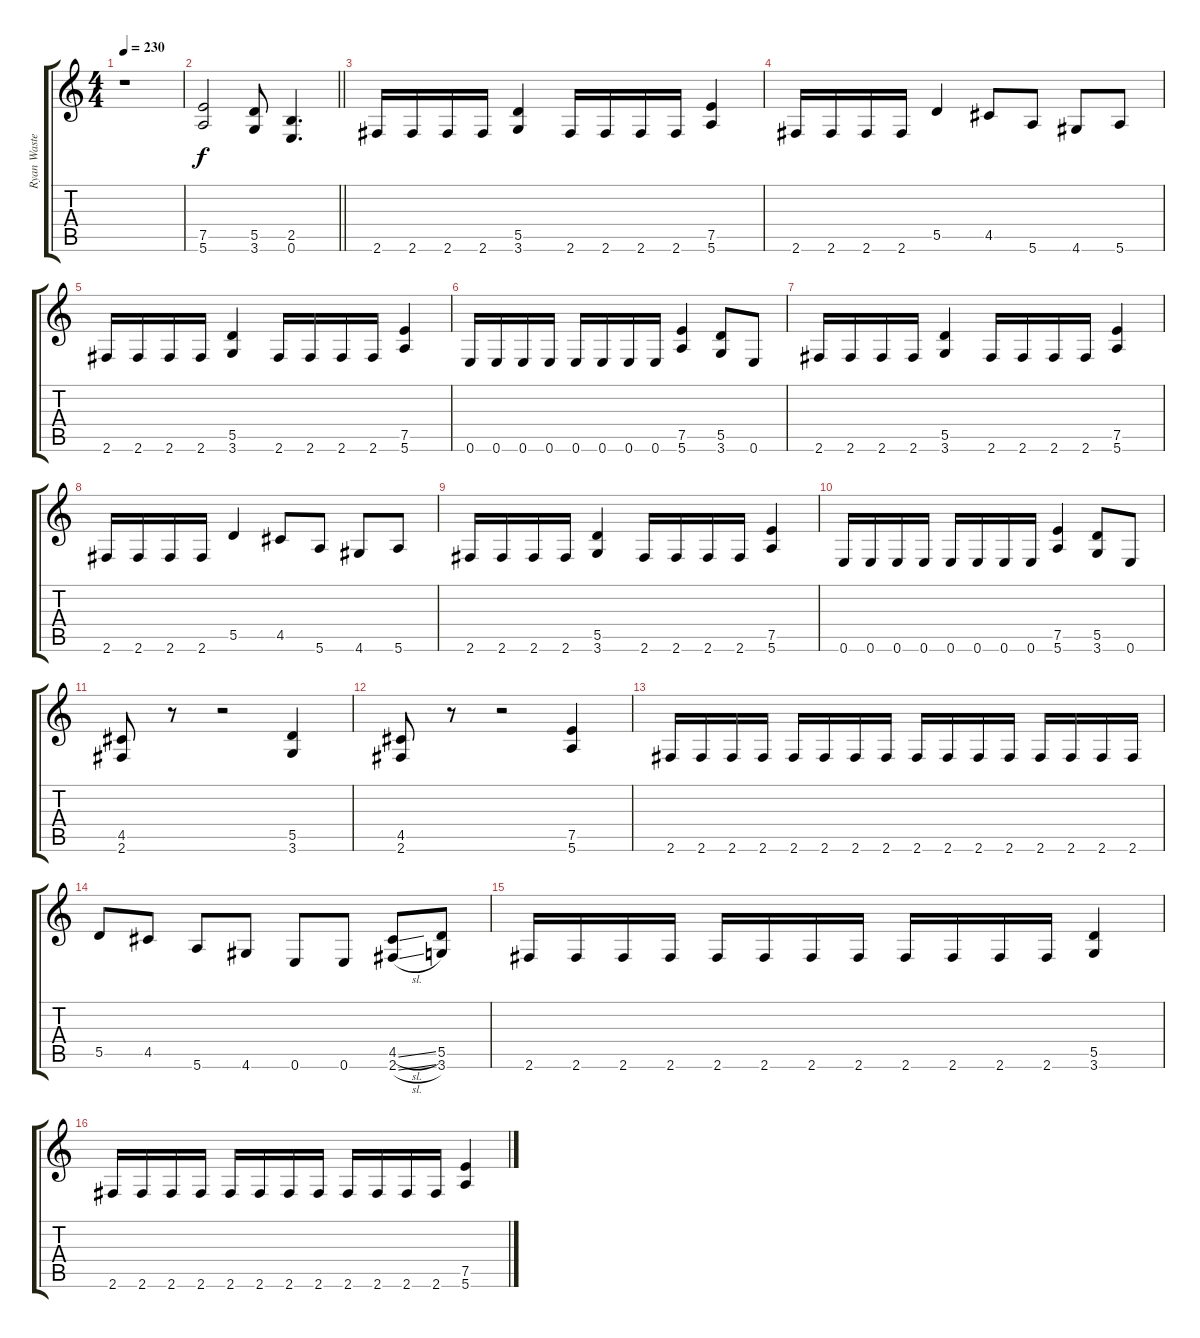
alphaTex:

\track ("Ryan Waste (Right)" "Ryan Waste") {instrument distortionguitar}
\staff {score tabs}
\tuning (E4 B3 G3 D3 A2 E2) {hide}
\ts (4 4)
\tempo 230
\clef g2
\ks c
r.1{dy f instrument distortionguitar} |
\barLineRight lightlight
(7.5 5.6).2 (5.5 3.6).8 (2.5 0.6).4{d} |
2.6.16 2.6.16 2.6.16 2.6.16 (5.5 3.6).4 2.6.16 2.6.16 2.6.16 2.6.16 (7.5 5.6).4 |
2.6.16 2.6.16 2.6.16 2.6.16 5.5.4 4.5.8 5.6.8 4.6.8 5.6.8 |
2.6.16 2.6.16 2.6.16 2.6.16 (5.5 3.6).4 2.6.16 2.6.16 2.6.16 2.6.16 (7.5 5.6).4 |
0.6.16 0.6.16 0.6.16 0.6.16 0.6.16 0.6.16 0.6.16 0.6.16 (7.5 5.6).4 (5.5 3.6).8 0.6.8 |
2.6.16 2.6.16 2.6.16 2.6.16 (5.5 3.6).4 2.6.16 2.6.16 2.6.16 2.6.16 (7.5 5.6).4 |
2.6.16 2.6.16 2.6.16 2.6.16 5.5.4 4.5.8 5.6.8 4.6.8 5.6.8 |
2.6.16 2.6.16 2.6.16 2.6.16 (5.5 3.6).4 2.6.16 2.6.16 2.6.16 2.6.16 (7.5 5.6).4 |
0.6.16 0.6.16 0.6.16 0.6.16 0.6.16 0.6.16 0.6.16 0.6.16 (7.5 5.6).4 (5.5 3.6).8 0.6.8 |
(4.5 2.6).8 r.8 r.2 (5.5 3.6).4 |
(4.5 2.6).8 r.8 r.2 (7.5 5.6).4 |
2.6.16 2.6.16 2.6.16 2.6.16 2.6.16 2.6.16 2.6.16 2.6.16 2.6.16 2.6.16 2.6.16 2.6.16 2.6.16 2.6.16 2.6.16 2.6.16 |
5.5.8 4.5.8 5.6.8 4.6.8 0.6.8 0.6.8 (4.5{sl} 2.6{sl}).8 (5.5 3.6).8 |
2.6.16 2.6.16 2.6.16 2.6.16 2.6.16 2.6.16 2.6.16 2.6.16 2.6.16 2.6.16 2.6.16 2.6.16 (5.5 3.6).4 |
2.6.16 2.6.16 2.6.16 2.6.16 2.6.16 2.6.16 2.6.16 2.6.16 2.6.16 2.6.16 2.6.16 2.6.16 (7.5 5.6).4
